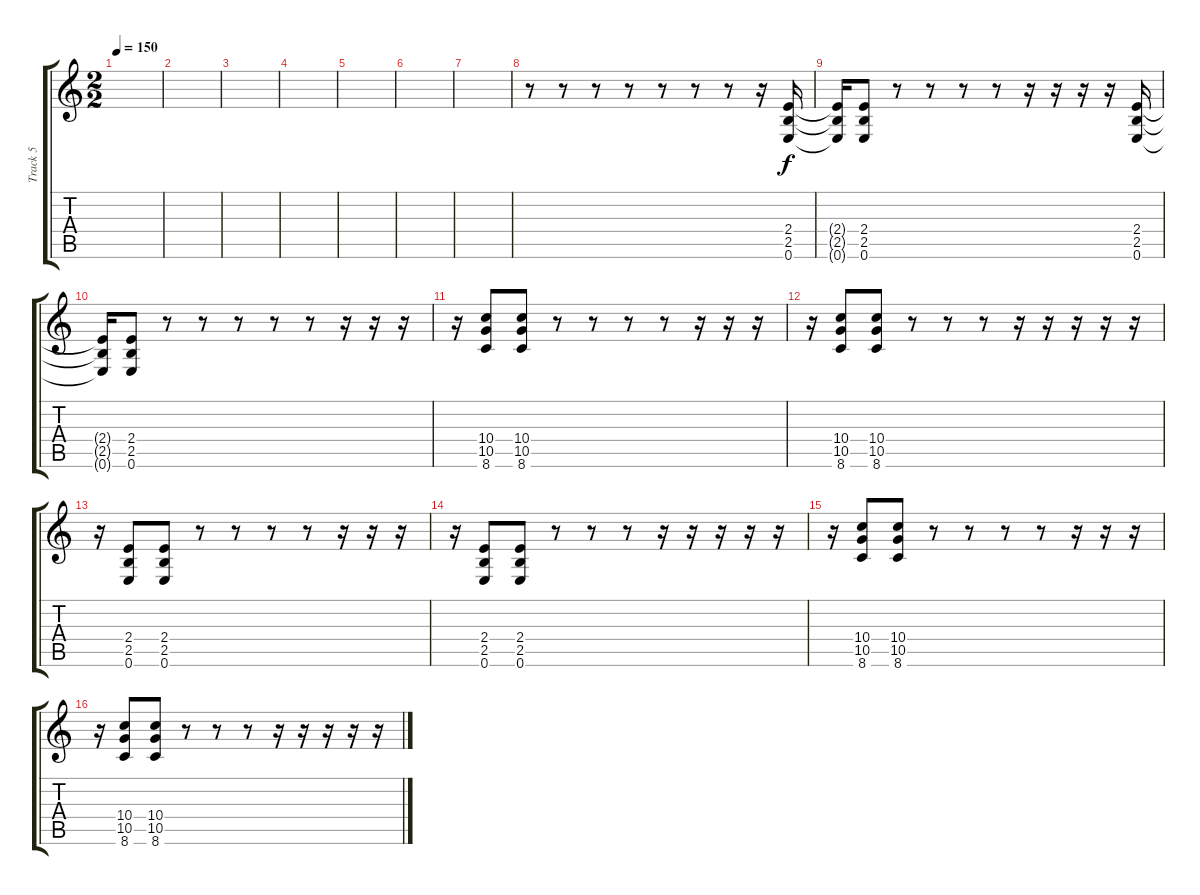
\track ("Track 5" "Track 5") {instrument overdrivenguitar}
\staff {score tabs}
\tuning (E4 B3 G3 D3 A2 E2) {hide}
\ts (2 2)
\tempo 150
\clef g2
\ks c
|
|
|
|
|
|
|
r.8 r.8 r.8 r.8 r.8 r.8 r.8 r.16 (2.4 2.5 0.6).16 |
(2.4{t} 2.5{t} 0.6{t}).16 (2.4 2.5 0.6).8 r.8 r.8 r.8 r.8 r.16 r.16 r.16 r.16 (2.4 2.5 0.6).16 |
(2.4{t} 2.5{t} 0.6{t}).16 (2.4 2.5 0.6).8 r.8 r.8 r.8 r.8 r.8 r.16 r.16 r.16 |
r.16 (10.4 10.5 8.6).8 (10.4 10.5 8.6).8 r.8 r.8 r.8 r.8 r.16 r.16 r.16 |
r.16 (10.4 10.5 8.6).8 (10.4 10.5 8.6).8 r.8 r.8 r.8 r.16 r.16 r.16 r.16 r.16 |
r.16 (2.4 2.5 0.6).8 (2.4 2.5 0.6).8 r.8 r.8 r.8 r.8 r.16 r.16 r.16 |
r.16 (2.4 2.5 0.6).8 (2.4 2.5 0.6).8 r.8 r.8 r.8 r.16 r.16 r.16 r.16 r.16 |
r.16 (10.4 10.5 8.6).8 (10.4 10.5 8.6).8 r.8 r.8 r.8 r.8 r.16 r.16 r.16 |
r.16 (10.4 10.5 8.6).8 (10.4 10.5 8.6).8 r.8 r.8 r.8 r.16 r.16 r.16 r.16 r.16
